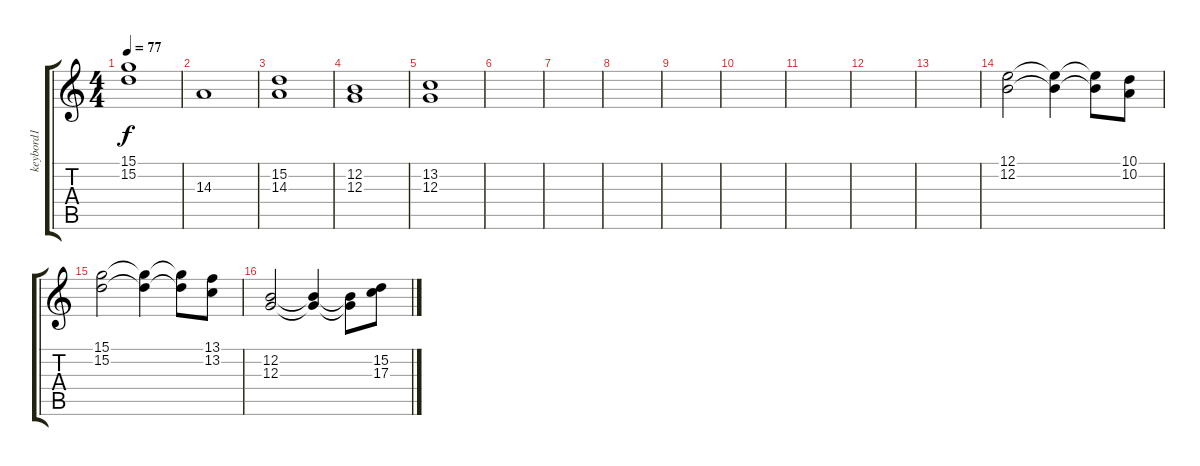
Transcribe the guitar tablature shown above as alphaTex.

\track ("keybord1" "keybord1") {instrument stringensemble1}
\staff {score tabs}
\tuning (E4 B3 G3 D3 A2 E2) {hide}
\ts (4 4)
\tempo 77
\clef g2
\ks c
(15.1 15.2).1{dy f} |
14.3.1 |
(15.2 14.3).1 |
(12.2 12.3).1 |
(13.2 12.3).1 |
|
|
|
|
|
|
|
|
(12.1 12.2).2 (12.1{t} 12.2{t}).4 (12.1{t} 12.2{t}).8 (10.1 10.2).8 |
(15.1 15.2).2 (15.1{t} 15.2{t}).4 (15.1{t} 15.2{t}).8 (13.1 13.2).8 |
(12.2 12.3).2 (12.2{t} 12.3{t}).4 (12.2{t} 12.3{t}).8 (15.2 17.3).8
